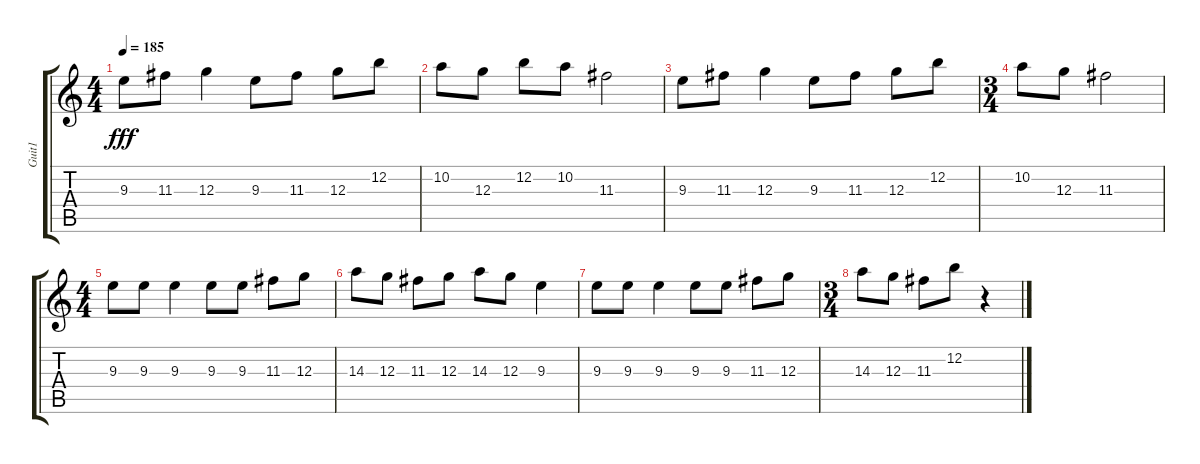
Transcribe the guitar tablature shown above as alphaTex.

\track ("Guit1" "Guit1") {instrument overdrivenguitar}
\staff {score tabs}
\tuning (E4 B3 G3 D3 A2 E2) {hide}
\ts (4 4)
\tempo 185
\clef g2
\ks c
9.3.8{dy fff} 11.3.8 12.3.4 9.3.8 11.3.8 12.3.8 12.2.8 |
10.2.8 12.3.8 12.2.8 10.2.8 11.3.2 |
9.3.8 11.3.8 12.3.4 9.3.8 11.3.8 12.3.8 12.2.8 |
\ts (3 4)
10.2.8 12.3.8 11.3.2 |
\ts (4 4)
9.3.8 9.3.8 9.3.4 9.3.8 9.3.8 11.3.8 12.3.8 |
14.3.8 12.3.8 11.3.8 12.3.8 14.3.8 12.3.8 9.3.4 |
9.3.8 9.3.8 9.3.4 9.3.8 9.3.8 11.3.8 12.3.8 |
\ts (3 4)
14.3.8 12.3.8 11.3.8 12.2.8 r.4
